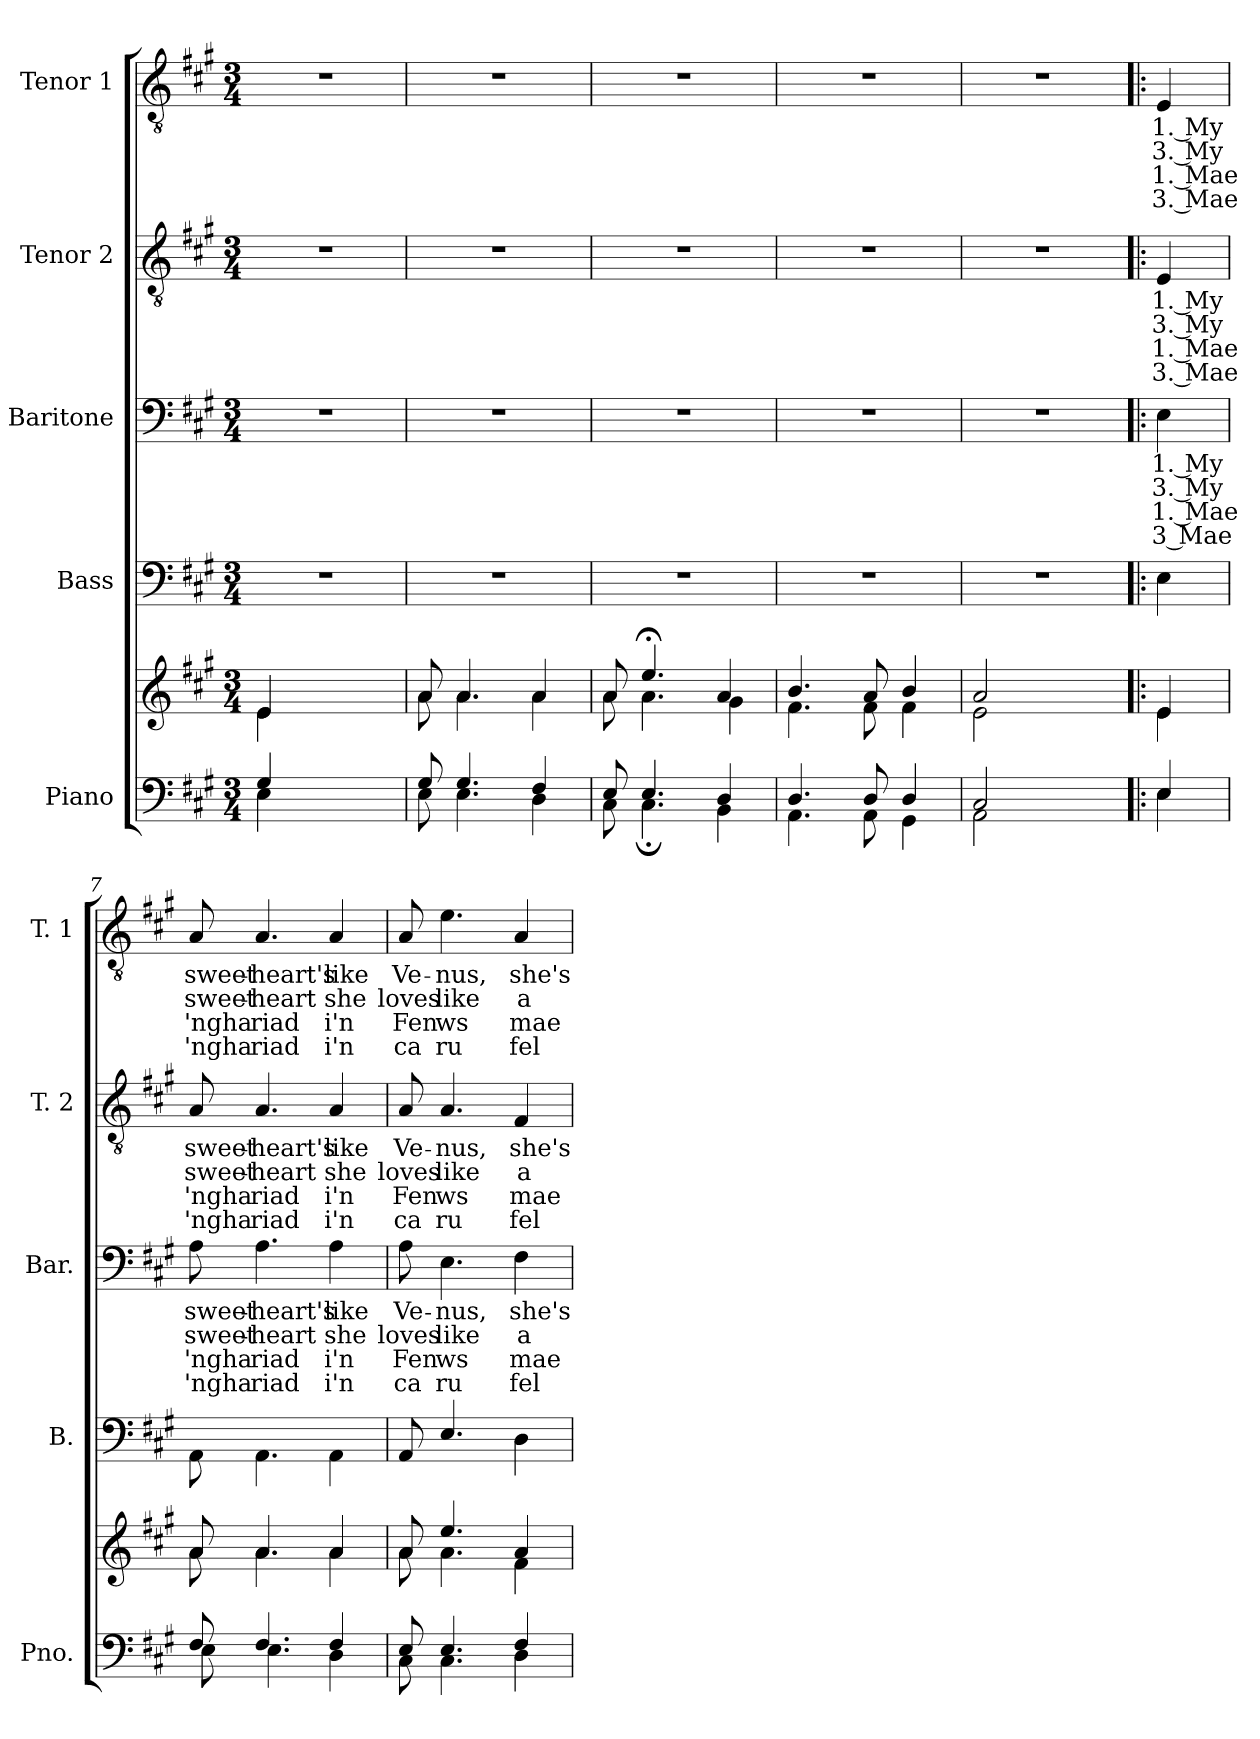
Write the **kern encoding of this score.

**kern	**kern	**kern	**kern	**text	**text	**text	**text	**kern	**text	**text	**text	**text	**kern	**text	**text	**text	**text
*part5	*part5	*part4	*part3	*part3	*part3	*part3	*part3	*part2	*part2	*part2	*part2	*part2	*part1	*part1	*part1	*part1	*part1
*staff6	*staff5	*staff4	*staff3	*staff3	*staff3	*staff3	*staff3	*staff2	*staff2	*staff2	*staff2	*staff2	*staff1	*staff1	*staff1	*staff1	*staff1
*I"Piano	*	*I"Bass	*I"Baritone	*	*	*	*	*I"Tenor 2	*	*	*	*	*I"Tenor 1	*	*	*	*
*I'Pno.	*	*I'B.	*I'Bar.	*	*	*	*	*I'T. 2	*	*	*	*	*I'T. 1	*	*	*	*
*clefF4	*clefG2	*clefF4	*clefF4	*	*	*	*	*clefGv2	*	*	*	*	*clefGv2	*	*	*	*
*k[f#c#g#]	*k[f#c#g#]	*k[f#c#g#]	*k[f#c#g#]	*	*	*	*	*k[f#c#g#]	*	*	*	*	*k[f#c#g#]	*	*	*	*
*A:	*A:	*A:	*A:	*	*	*	*	*A:	*	*	*	*	*A:	*	*	*	*
*M3/4	*M3/4	*M3/4	*M3/4	*	*	*	*	*M3/4	*	*	*	*	*M3/4	*	*	*	*
*MM120	*MM120	*MM120	*MM120	*	*	*	*	*MM120	*	*	*	*	*MM120	*	*	*	*
=1	=1	=1	=1	=1	=1	=1	=1	=1	=1	=1	=1	=1	=1	=1	=1	=1	=1
*^	*^	*	*	*	*	*	*	*	*	*	*	*	*	*	*	*	*
4G#/	4E\	4e/	4e\	2.r	2.r	.	.	.	.	2.r	.	.	.	.	2.r	.	.	.	.
2ryy	2ryy	2ryy	2ryy	.	.	.	.	.	.	.	.	.	.	.	.	.	.	.	.
=2	=2	=2	=2	=2	=2	=2	=2	=2	=2	=2	=2	=2	=2	=2	=2	=2	=2	=2	=2
8G#/	8E\	8a/	8a\	2.r	2.r	.	.	.	.	2.r	.	.	.	.	2.r	.	.	.	.
4.G#/	4.E\	4.a/	4.a\	.	.	.	.	.	.	.	.	.	.	.	.	.	.	.	.
4F#/	4D\	4a/	4a\	.	.	.	.	.	.	.	.	.	.	.	.	.	.	.	.
=3	=3	=3	=3	=3	=3	=3	=3	=3	=3	=3	=3	=3	=3	=3	=3	=3	=3	=3	=3
8E/	8C#\	8a/	8a\	2.r	2.r	.	.	.	.	2.r	.	.	.	.	2.r	.	.	.	.
4.E/	4.C#;\	4.ee;</	4.a\	.	.	.	.	.	.	.	.	.	.	.	.	.	.	.	.
4D/	4BB\	4a/	4g#\	.	.	.	.	.	.	.	.	.	.	.	.	.	.	.	.
=4	=4	=4	=4	=4	=4	=4	=4	=4	=4	=4	=4	=4	=4	=4	=4	=4	=4	=4	=4
4.D/	4.AA\	4.b/	4.f#\	2.r	2.r	.	.	.	.	2.r	.	.	.	.	2.r	.	.	.	.
8D/	8AA\	8a/	8f#\	.	.	.	.	.	.	.	.	.	.	.	.	.	.	.	.
4D/	4GG#\	4b/	4f#\	.	.	.	.	.	.	.	.	.	.	.	.	.	.	.	.
=5	=5	=5	=5	=5	=5	=5	=5	=5	=5	=5	=5	=5	=5	=5	=5	=5	=5	=5	=5
2C#/	2AA\	2a/	2e\	2.r	2.r	.	.	.	.	2.r	.	.	.	.	2.r	.	.	.	.
4ryy	4ryy	4ryy	4ryy	.	.	.	.	.	.	.	.	.	.	.	.	.	.	.	.
=6!|:	=6!|:	=6!|:	=6!|:	=6!|:	=6!|:	=6!|:	=6!|:	=6!|:	=6!|:	=6!|:	=6!|:	=6!|:	=6!|:	=6!|:	=6!|:	=6!|:	=6!|:	=6!|:	=6!|:
!	!	!	!	!	!	!LO:LY:b	!LO:LY:b	!LO:LY:b	!LO:LY:b	!	!LO:LY:b	!LO:LY:b	!LO:LY:b	!LO:LY:b	!	!LO:LY:b	!LO:LY:b	!LO:LY:b	!LO:LY:b
4E/	4E\	4e/	4e\	4E\	4E\	1. My	3. My	1. Mae	3 Mae	4E/	1. My	3. My	1. Mae	3. Mae	4E/	1. My	3. My	1. Mae	3. Mae
=7	=7	=7	=7	=7	=7	=7	=7	=7	=7	=7	=7	=7	=7	=7	=7	=7	=7	=7	=7
!	!	!	!	!	!	!LO:LY:b	!LO:LY:b	!LO:LY:b	!LO:LY:b	!	!LO:LY:b	!LO:LY:b	!LO:LY:b	!LO:LY:b	!	!LO:LY:b	!LO:LY:b	!LO:LY:b	!LO:LY:b
8F#/	8E\	8a/	8a\	8AA\	8A\	sweet-	sweet-	'ngha	'ngha	8A/	sweet-	sweet-	'ngha	'ngha	8A/	sweet-	sweet-	'ngha	'ngha
!	!	!	!	!	!	!LO:LY:b	!LO:LY:b	!LO:LY:b	!LO:LY:b	!	!LO:LY:b	!LO:LY:b	!LO:LY:b	!LO:LY:b	!	!LO:LY:b	!LO:LY:b	!LO:LY:b	!LO:LY:b
4.F#/	4.E\	4.a/	4.a\	4.AA\	4.A\	-heart's	-heart	riad	riad	4.A/	-heart's	-heart	riad	riad	4.A/	-heart's	-heart	riad	riad
!	!	!	!	!	!	!LO:LY:b	!LO:LY:b	!LO:LY:b	!LO:LY:b	!	!LO:LY:b	!LO:LY:b	!LO:LY:b	!LO:LY:b	!	!LO:LY:b	!LO:LY:b	!LO:LY:b	!LO:LY:b
4F#/	4D\	4a/	4a\	4AA\	4A\	like	she	i'n	i'n	4A/	like	she	i'n	i'n	4A/	like	she	i'n	i'n
=8	=8	=8	=8	=8	=8	=8	=8	=8	=8	=8	=8	=8	=8	=8	=8	=8	=8	=8	=8
!	!	!	!	!	!	!LO:LY:b	!LO:LY:b	!LO:LY:b	!LO:LY:b	!	!LO:LY:b	!LO:LY:b	!LO:LY:b	!LO:LY:b	!	!LO:LY:b	!LO:LY:b	!LO:LY:b	!LO:LY:b
8E/	8C#\	8a/	8a\	8AA/	8A\	Ve-	loves	Fen	ca	8A/	Ve-	loves	Fen	ca	8A/	Ve-	loves	Fen	ca
!	!	!	!	!	!	!LO:LY:b	!LO:LY:b	!LO:LY:b	!LO:LY:b	!	!LO:LY:b	!LO:LY:b	!LO:LY:b	!LO:LY:b	!	!LO:LY:b	!LO:LY:b	!LO:LY:b	!LO:LY:b
4.E/	4.C#\	4.ee/	4.a\	4.E/	4.E\	-nus,	like	ws	ru	4.A/	-nus,	like	ws	ru	4.e\	-nus,	like	ws	ru
!	!	!	!	!	!	!LO:LY:b	!LO:LY:b	!LO:LY:b	!LO:LY:b	!	!LO:LY:b	!LO:LY:b	!LO:LY:b	!LO:LY:b	!	!LO:LY:b	!LO:LY:b	!LO:LY:b	!LO:LY:b
4F#/	4D\	4a/	4f#\	4D\	4F#\	she's	a	mae	fel	4F#/	she's	a	mae	fel	4A/	she's	a	mae	fel
*v	*v	*	*	*	*	*	*	*	*	*	*	*	*	*	*	*	*	*	*
*	*v	*v	*	*	*	*	*	*	*	*	*	*	*	*	*	*	*	*
=	=	=	=	=	=	=	=	=	=	=	=	=	=	=	=	=	=
*-	*-	*-	*-	*-	*-	*-	*-	*-	*-	*-	*-	*-	*-	*-	*-	*-	*-
